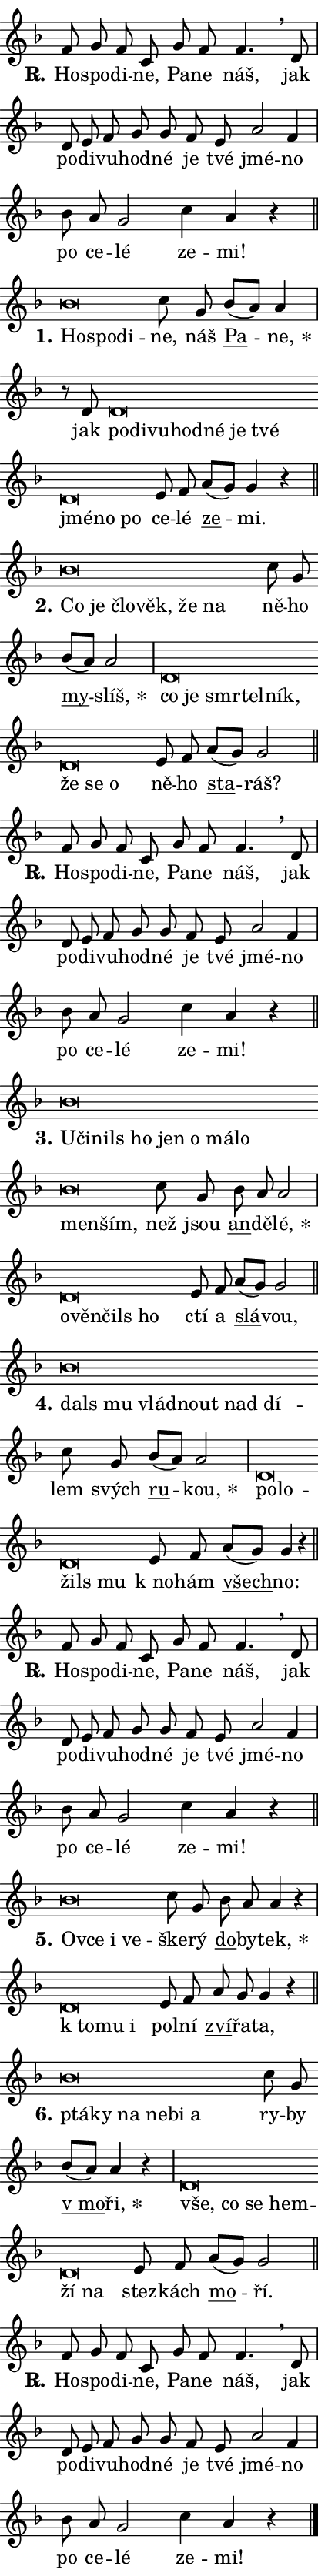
\version "2.22.1"
\header { tagline = "" }
\paper {
  indent = 0\cm
  top-margin = 0\cm
  right-margin = 0\cm
  bottom-margin = 0\cm
  left-margin = 0\cm
  paper-width = 7\cm
  page-breaking = #ly:one-page-breaking
  system-system-spacing.basic-distance = #11
  score-system-spacing.basic-distance = #11.3
  ragged-last = ##f
}


%% Author: Thomas Morley
%% https://lists.gnu.org/archive/html/lilypond-user/2020-05/msg00002.html
#(define (line-position grob)
"Returns position of @var[grob} in current system:
   @code{'start}, if at first time-step
   @code{'end}, if at last time-step
   @code{'middle} otherwise
"
  (let* ((col (ly:item-get-column grob))
         (ln (ly:grob-object col 'left-neighbor))
         (rn (ly:grob-object col 'right-neighbor))
         (col-to-check-left (if (ly:grob? ln) ln col))
         (col-to-check-right (if (ly:grob? rn) rn col))
         (break-dir-left
           (and
             (ly:grob-property col-to-check-left 'non-musical #f)
             (ly:item-break-dir col-to-check-left)))
         (break-dir-right
           (and
             (ly:grob-property col-to-check-right 'non-musical #f)
             (ly:item-break-dir col-to-check-right))))
        (cond ((eqv? 1 break-dir-left) 'start)
              ((eqv? -1 break-dir-right) 'end)
              (else 'middle))))

#(define (tranparent-at-line-position vctor)
  (lambda (grob)
  "Relying on @code{line-position} select the relevant enry from @var{vctor}.
Used to determine transparency,"
    (case (line-position grob)
      ((end) (not (vector-ref vctor 0)))
      ((middle) (not (vector-ref vctor 1)))
      ((start) (not (vector-ref vctor 2))))))

noteHeadBreakVisibility =
#(define-music-function (break-visibility)(vector?)
"Makes @code{NoteHead}s transparent relying on @var{break-visibility}"
#{
  \override NoteHead.transparent =
    #(tranparent-at-line-position break-visibility)
#})

#(define delete-ledgers-for-transparent-note-heads
  (lambda (grob)
    "Reads whether a @code{NoteHead} is transparent.
If so this @code{NoteHead} is removed from @code{'note-heads} from
@var{grob}, which is supposed to be @code{LedgerLineSpanner}.
As a result ledgers are not printed for this @code{NoteHead}"
    (let* ((nhds-array (ly:grob-object grob 'note-heads))
           (nhds-list
             (if (ly:grob-array? nhds-array)
                 (ly:grob-array->list nhds-array)
                 '()))
           ;; Relies on the transparent-property being done before
           ;; Staff.LedgerLineSpanner.after-line-breaking is executed.
           ;; This is fragile ...
           (to-keep
             (remove
               (lambda (nhd)
                 (ly:grob-property nhd 'transparent #f))
               nhds-list)))
      ;; TODO find a better method to iterate over grob-arrays, similiar
      ;; to filter/remove etc for lists
      ;; For now rebuilt from scratch
      (set! (ly:grob-object grob 'note-heads)  '())
      (for-each
        (lambda (nhd)
          (ly:pointer-group-interface::add-grob grob 'note-heads nhd))
        to-keep))))

hideNotes = {
  \noteHeadBreakVisibility #begin-of-line-visible
}
unHideNotes = {
  \noteHeadBreakVisibility #all-visible
}

% work-around for resetting accidentals
% https://lilypond.org/doc/v2.23/Documentation/notation/displaying-rhythms#unmetered-music
cadenzaMeasure = {
  \cadenzaOff
  \partial 1024 s1024
  \cadenzaOn
}

#(define-markup-command (accent layout props text) (markup?)
  "Underline accented syllable"
  (interpret-markup layout props
    #{\markup \override #'(offset . 4.3) \underline { #text }#}))

responsum = \markup \concat {
  "R" \hspace #-1.05 \path #0.1 #'((moveto 0 0.07) (lineto 0.9 0.8)) \hspace #0.05 "."
}

\layout {
    \context {
        \Staff
        \remove "Time_signature_engraver"
        \override LedgerLineSpanner.after-line-breaking = #delete-ledgers-for-transparent-note-heads
    }
    \context {
        \Voice {
            \override NoteHead.output-attributes = #'((class . "notehead"))
            \override Hairpin.height = #0.55
        }
    }
    \context {
        \Lyrics {
            \override StanzaNumber.output-attributes = #'((class . "stanzanumber"))
            \override LyricSpace.minimum-distance = #0.9
            \override LyricText.font-name = #"TeX Gyre Schola"
            \override LyricText.font-size = 1
            \override StanzaNumber.font-name = #"TeX Gyre Schola Bold"
            \override StanzaNumber.font-size = 1
        }
    }
}

% magnetic-lyrics.ily
%
%   written by
%     Jean Abou Samra <jean@abou-samra.fr>
%     Werner Lemberg <wl@gnu.org>
%
%   adapted by
%     Jiri Hon <jiri.hon@gmail.com>
%
% Version 2022-Apr-15

% https://www.mail-archive.com/lilypond-user@gnu.org/msg149350.html

#(define (Left_hyphen_pointer_engraver context)
   "Collect syllable-hyphen-syllable occurrences in lyrics and store
them in properties.  This engraver only looks to the left.  For
example, if the lyrics input is @code{foo -- bar}, it does the
following.

@itemize @bullet
@item
Set the @code{text} property of the @code{LyricHyphen} grob between
@q{foo} and @q{bar} to @code{foo}.

@item
Set the @code{left-hyphen} property of the @code{LyricText} grob with
text @q{foo} to the @code{LyricHyphen} grob between @q{foo} and
@q{bar}.
@end itemize

Use this auxiliary engraver in combination with the
@code{lyric-@/text::@/apply-@/magnetic-@/offset!} hook."
   (let ((hyphen #f)
         (text #f))
     (make-engraver
      (acknowledgers
       ((lyric-syllable-interface engraver grob source-engraver)
        (set! text grob)))
      (end-acknowledgers
       ((lyric-hyphen-interface engraver grob source-engraver)
        ;(when (not (grob::has-interface grob 'lyric-space-interface))
          (set! hyphen grob)));)
      ((stop-translation-timestep engraver)
       (when (and text hyphen)
         (ly:grob-set-object! text 'left-hyphen hyphen))
       (set! text #f)
       (set! hyphen #f)))))

#(define (lyric-text::apply-magnetic-offset! grob)
   "If the space between two syllables is less than the value in
property @code{LyricText@/.details@/.squash-threshold}, move the right
syllable to the left so that it gets concatenated with the left
syllable.

Use this function as a hook for
@code{LyricText@/.after-@/line-@/breaking} if the
@code{Left_@/hyphen_@/pointer_@/engraver} is active."
   (let ((hyphen (ly:grob-object grob 'left-hyphen #f)))
     (when hyphen
       (let ((left-text (ly:spanner-bound hyphen LEFT)))
         (when (grob::has-interface left-text 'lyric-syllable-interface)
           (let* ((common (ly:grob-common-refpoint grob left-text X))
                  (this-x-ext (ly:grob-extent grob common X))
                  (left-x-ext
                   (begin
                     ;; Trigger magnetism for left-text.
                     (ly:grob-property left-text 'after-line-breaking)
                     (ly:grob-extent left-text common X)))
                  ;; `delta` is the gap width between two syllables.
                  (delta (- (interval-start this-x-ext)
                            (interval-end left-x-ext)))
                  (details (ly:grob-property grob 'details))
                  (threshold (assoc-get 'squash-threshold details 0.2)))
             (when (< delta threshold)
               (let* (;; We have to manipulate the input text so that
                      ;; ligatures crossing syllable boundaries are not
                      ;; disabled.  For languages based on the Latin
                      ;; script this is essentially a beautification.
                      ;; However, for non-Western scripts it can be a
                      ;; necessity.
                      (lt (ly:grob-property left-text 'text))
                      (rt (ly:grob-property grob 'text))
                      (is-space (grob::has-interface hyphen 'lyric-space-interface))
                      (space (if is-space " " ""))
                      (space-markup (grob-interpret-markup grob " "))
                      (space-size (interval-length (ly:stencil-extent space-markup X)))
                      (extra-delta (if is-space space-size 0))
                      ;; Append new syllable.
                      (ltrt-space (if (and (string? lt) (string? rt))
                                (string-append lt space rt)
                                (make-concat-markup (list lt space rt))))
                      ;; Right-align `ltrt` to the right side.
                      (ltrt-space-markup (grob-interpret-markup
                               grob
                               (make-translate-markup
                                (cons (interval-length this-x-ext) 0)
                                (make-right-align-markup ltrt-space)))))
                 (begin
                   ;; Don't print `left-text`.
                   (ly:grob-set-property! left-text 'stencil #f)
                   ;; Set text and stencil (which holds all collected
                   ;; syllables so far) and shift it to the left.
                   (ly:grob-set-property! grob 'text ltrt-space)
                   (ly:grob-set-property! grob 'stencil ltrt-space-markup)
                   (ly:grob-translate-axis! grob (- (- delta extra-delta)) X))))))))))


#(define (lyric-hyphen::displace-bounds-first grob)
   ;; Make very sure this callback isn't triggered too early.
   (let ((left (ly:spanner-bound grob LEFT))
         (right (ly:spanner-bound grob RIGHT)))
     (ly:grob-property left 'after-line-breaking)
     (ly:grob-property right 'after-line-breaking)
     (ly:lyric-hyphen::print grob)))

squashThreshold = #0.4

\layout {
  \context {
    \Lyrics
    \consists #Left_hyphen_pointer_engraver
    \override LyricText.after-line-breaking =
      #lyric-text::apply-magnetic-offset!
    \override LyricHyphen.stencil = #lyric-hyphen::displace-bounds-first
    \override LyricText.details.squash-threshold = \squashThreshold
    \override LyricHyphen.minimum-distance = 0
    \override LyricHyphen.minimum-length = \squashThreshold
  }
}

squash = \override LyricText.details.squash-threshold = 9999
unSquash = \override LyricText.details.squash-threshold = \squashThreshold

left = \override LyricText.self-alignment-X = #LEFT
unLeft = \revert LyricText.self-alignment-X

starOffset = #(lambda (grob) 
                (let ((x_offset (ly:self-alignment-interface::aligned-on-x-parent grob)))
                  (if (= x_offset 0) 0 (+ x_offset 1.2))))

star = #(define-music-function (syllable)(string?)
"Append star separator at the end of a syllable"
#{
  \once \override LyricText.X-offset = #starOffset
  \lyricmode { \markup {
    #syllable
    \override #'((font-name . "TeX Gyre Schola Bold")) \hspace #0.2 \lower #0.65 \larger "*"
  } }
#})

starAccent = #(define-music-function (syllable)(string?)
"Append star separator at the end of a syllable and make accent"
#{
  \once \override LyricText.X-offset = #starOffset
  \lyricmode { \markup {
    \accent #syllable
    \override #'((font-name . "TeX Gyre Schola Bold")) \hspace #0.2 \lower #0.65 \larger "*"
  } }
#})

breath = #(define-music-function (syllable)(string?)
"Append breathing indicator at the end of a syllable"
#{
  \lyricmode { \markup { #syllable "+" } }
#})

optionalBreath = #(define-music-function (syllable)(string?)
"Append optional breathing indicator at the end of a syllable"
#{
  \lyricmode { \markup { #syllable "(+)" } }
#})


\score {
    <<
        \new Voice = "melody" { \cadenzaOn \key f \major \relative { f'8 g f c g' f f4. \breathe d8 \cadenzaMeasure \bar "|" d e f g g \bar "" f e \bar "" a2 f4 \cadenzaMeasure \bar "|" bes8 a g2 \bar "" c4 a r \cadenzaMeasure \bar "||" \break } }
        \new Lyrics \lyricsto "melody" { \lyricmode { \set stanza = \responsum
Ho -- spo -- di -- ne, Pa -- ne náš, jak po -- di -- vu -- hod -- né je tvé jmé -- no po ce -- lé ze -- mi! } }
    >>
    \layout {}
}

\score {
    <<
        \new Voice = "melody" { \cadenzaOn \key f \major \relative { bes'\breve*1/16 \hideNotes \breve*1/16 \breve*1/16 \bar "" \unHideNotes c8 g \bar "" bes[( a)] a4 \cadenzaMeasure \bar "|" r8 d,8 d\breve*1/16 \hideNotes \breve*1/16 \bar "" \breve*1/16 \bar "" \breve*1/16 \bar "" \breve*1/16 \bar "" \breve*1/16 \bar "" \breve*1/16 \bar "" \breve*1/16 \bar "" \breve*1/16 \breve*1/16 \bar "" \unHideNotes e8 f \bar "" a[( g)] g4 r \cadenzaMeasure \bar "||" \break } }
        \new Lyrics \lyricsto "melody" { \lyricmode { \set stanza = "1."
\left Ho -- \squash spo -- di -- \unLeft \unSquash ne, náš \markup \accent Pa -- \star ne, jak \left po -- \squash di -- vu -- hod -- né je tvé jmé -- no po \unLeft \unSquash ce -- lé \markup \accent ze -- mi. } }
    >>
    \layout {}
}

\score {
    <<
        \new Voice = "melody" { \cadenzaOn \key f \major \relative { bes'\breve*1/16 \hideNotes \breve*1/16 \bar "" \breve*1/16 \bar "" \breve*1/16 \bar "" \breve*1/16 \breve*1/16 \bar "" \unHideNotes c8 g \bar "" bes[( a)] a2 \cadenzaMeasure \bar "|" d,\breve*1/16 \hideNotes \breve*1/16 \bar "" \breve*1/16 \bar "" \breve*1/16 \bar "" \breve*1/16 \bar "" \breve*1/16 \bar "" \breve*1/16 \breve*1/16 \bar "" \unHideNotes e8 f \bar "" a[( g)] g2 \cadenzaMeasure \bar "||" \break } }
        \new Lyrics \lyricsto "melody" { \lyricmode { \set stanza = "2."
\left Co \squash je člo -- věk, že na \unLeft \unSquash ně -- ho \markup \accent my -- \star slíš, \left co \squash je smr -- tel -- ník, že se o \unLeft \unSquash ně -- ho \markup \accent sta -- ráš? } }
    >>
    \layout {}
}

\score {
    <<
        \new Voice = "melody" { \cadenzaOn \key f \major \relative { f'8 g f c g' f f4. \breathe d8 \cadenzaMeasure \bar "|" d e f g g \bar "" f e \bar "" a2 f4 \cadenzaMeasure \bar "|" bes8 a g2 \bar "" c4 a r \cadenzaMeasure \bar "||" \break } }
        \new Lyrics \lyricsto "melody" { \lyricmode { \set stanza = \responsum
Ho -- spo -- di -- ne, Pa -- ne náš, jak po -- di -- vu -- hod -- né je tvé jmé -- no po ce -- lé ze -- mi! } }
    >>
    \layout {}
}

\score {
    <<
        \new Voice = "melody" { \cadenzaOn \key f \major \relative { bes'\breve*1/16 \hideNotes \breve*1/16 \bar "" \breve*1/16 \bar "" \breve*1/16 \bar "" \breve*1/16 \bar "" \breve*1/16 \bar "" \breve*1/16 \bar "" \breve*1/16 \bar "" \breve*1/16 \breve*1/16 \bar "" \unHideNotes c8 g \bar "" bes a a2 \cadenzaMeasure \bar "|" d,\breve*1/16 \hideNotes \breve*1/16 \bar "" \breve*1/16 \breve*1/16 \bar "" \unHideNotes e8 f \bar "" a[( g)] g2 \cadenzaMeasure \bar "||" \break } }
        \new Lyrics \lyricsto "melody" { \lyricmode { \set stanza = "3."
\left U -- \squash či -- nils ho jen o má -- lo men -- ším, \unLeft \unSquash než jsou \markup \accent an -- dě -- \star lé, \left o -- \squash věn -- čils ho \unLeft \unSquash ctí a \markup \accent slá -- vou, } }
    >>
    \layout {}
}

\score {
    <<
        \new Voice = "melody" { \cadenzaOn \key f \major \relative { bes'\breve*1/16 \hideNotes \breve*1/16 \bar "" \breve*1/16 \bar "" \breve*1/16 \bar "" \breve*1/16 \breve*1/16 \bar "" \unHideNotes c8 g \bar "" bes[( a)] a2 \cadenzaMeasure \bar "|" d,\breve*1/16 \hideNotes \breve*1/16 \bar "" \breve*1/16 \breve*1/16 \bar "" \unHideNotes e8 f \bar "" a[( g)] g4 r \cadenzaMeasure \bar "||" \break } }
        \new Lyrics \lyricsto "melody" { \lyricmode { \set stanza = "4."
\left dals \squash mu vlád -- nout nad dí -- \unLeft \unSquash lem svých \markup \accent ru -- \star kou, \left po -- \squash lo -- žils mu \unLeft \unSquash "k no" -- hám \markup \accent všech -- no: } }
    >>
    \layout {}
}

\score {
    <<
        \new Voice = "melody" { \cadenzaOn \key f \major \relative { f'8 g f c g' f f4. \breathe d8 \cadenzaMeasure \bar "|" d e f g g \bar "" f e \bar "" a2 f4 \cadenzaMeasure \bar "|" bes8 a g2 \bar "" c4 a r \cadenzaMeasure \bar "||" \break } }
        \new Lyrics \lyricsto "melody" { \lyricmode { \set stanza = \responsum
Ho -- spo -- di -- ne, Pa -- ne náš, jak po -- di -- vu -- hod -- né je tvé jmé -- no po ce -- lé ze -- mi! } }
    >>
    \layout {}
}

\score {
    <<
        \new Voice = "melody" { \cadenzaOn \key f \major \relative { bes'\breve*1/16 \hideNotes \breve*1/16 \bar "" \breve*1/16 \breve*1/16 \bar "" \unHideNotes c8 g \bar "" bes a a4 r \cadenzaMeasure \bar "|" d,\breve*1/16 \hideNotes \breve*1/16 \breve*1/16 \bar "" \unHideNotes e8 f \bar "" a g g4 r \cadenzaMeasure \bar "||" \break } }
        \new Lyrics \lyricsto "melody" { \lyricmode { \set stanza = "5."
\left Ov -- \squash ce i ve -- \unLeft \unSquash ške -- rý \markup \accent do -- by -- \star tek, \left "k to" -- \squash mu i \unLeft \unSquash pol -- ní \markup \accent zví -- řa -- ta, } }
    >>
    \layout {}
}

\score {
    <<
        \new Voice = "melody" { \cadenzaOn \key f \major \relative { bes'\breve*1/16 \hideNotes \breve*1/16 \bar "" \breve*1/16 \bar "" \breve*1/16 \bar "" \breve*1/16 \breve*1/16 \bar "" \unHideNotes c8 g \bar "" bes[( a)] a4 r \cadenzaMeasure \bar "|" d,\breve*1/16 \hideNotes \breve*1/16 \bar "" \breve*1/16 \bar "" \breve*1/16 \bar "" \breve*1/16 \breve*1/16 \bar "" \unHideNotes e8 f \bar "" a[( g)] g2 \cadenzaMeasure \bar "||" \break } }
        \new Lyrics \lyricsto "melody" { \lyricmode { \set stanza = "6."
\left ptá -- \squash ky na ne -- bi a \unLeft \unSquash ry -- by \markup \accent "v mo" -- \star ři, \left vše, \squash co se hem -- ží na \unLeft \unSquash stez -- kách \markup \accent mo -- ří. } }
    >>
    \layout {}
}

\score {
    <<
        \new Voice = "melody" { \cadenzaOn \key f \major \relative { f'8 g f c g' f f4. \breathe d8 \cadenzaMeasure \bar "|" d e f g g \bar "" f e \bar "" a2 f4 \cadenzaMeasure \bar "|" bes8 a g2 \bar "" c4 a r \cadenzaMeasure \bar "||" \break } \bar "|." }
        \new Lyrics \lyricsto "melody" { \lyricmode { \set stanza = \responsum
Ho -- spo -- di -- ne, Pa -- ne náš, jak po -- di -- vu -- hod -- né je tvé jmé -- no po ce -- lé ze -- mi! } }
    >>
    \layout {}
}
